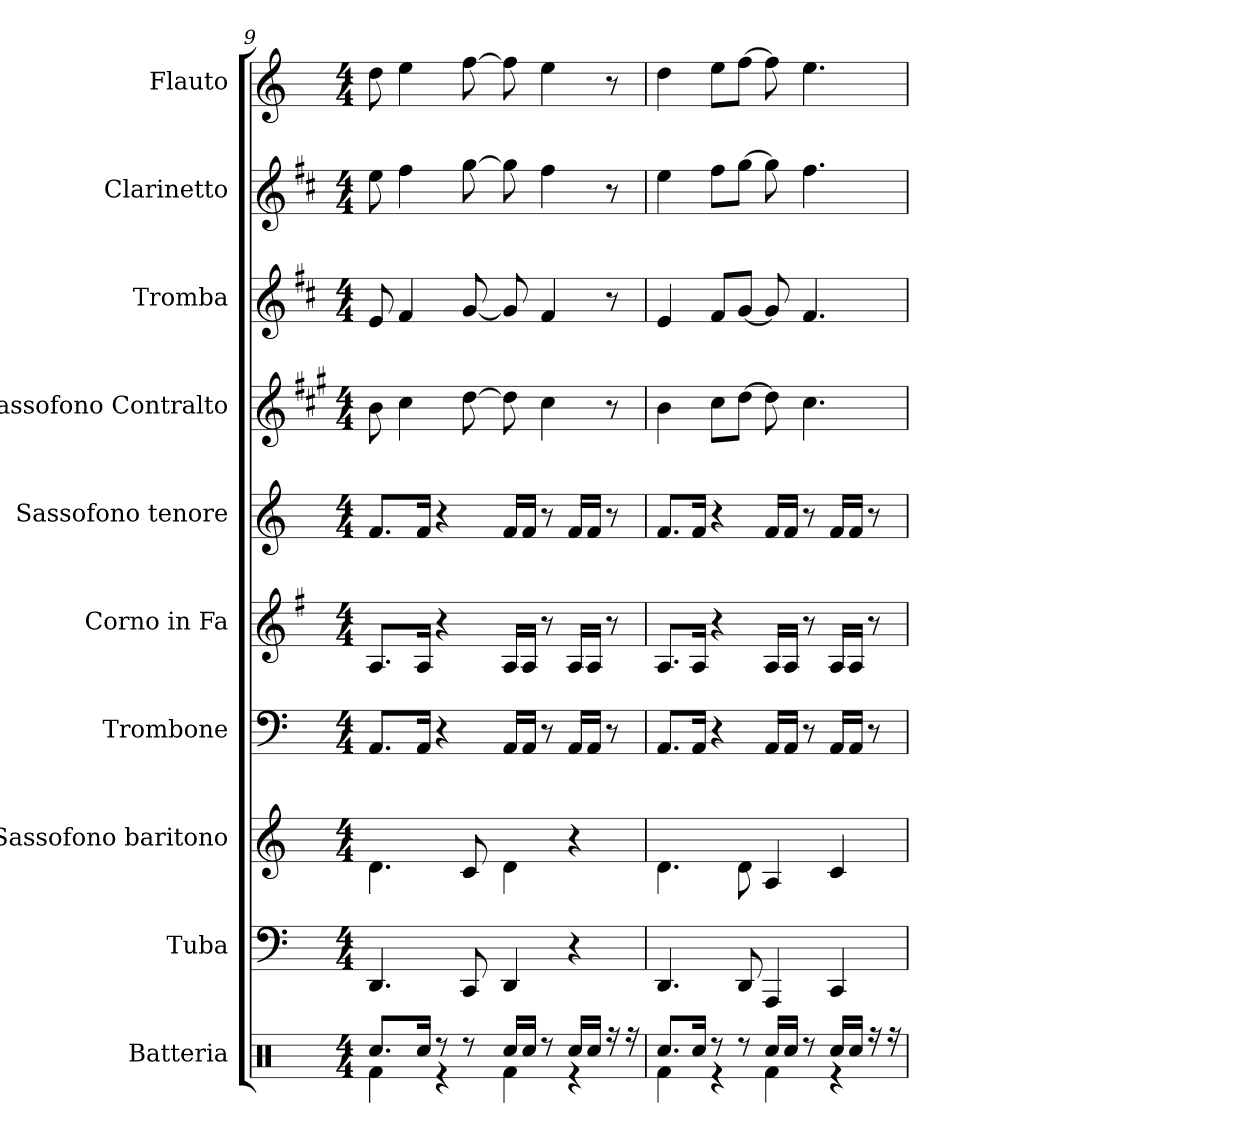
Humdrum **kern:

**kern	**kern	**kern	**kern	**kern	**kern	**kern	**kern	**kern	**kern
*part10	*part9	*part8	*part7	*part6	*part5	*part4	*part3	*part2	*part1
*staff10	*staff9	*staff8	*staff7	*staff6	*staff5	*staff4	*staff3	*staff2	*staff1
*I"Batteria	*I"Tuba	*I"Sassofono baritono	*I"Trombone	*I"Corno in Fa	*I"Sassofono tenore	*I"Sassofono Contralto	*I"Tromba	*I"Clarinetto	*I"Flauto
*I'Batt.	*I'Tba.	*	*I'Trb.	*I'Cor. Fa	*	*I'Alto	*I'Tr.	*I'Cl.	*I'Fl.
!!LO:PB:g=z
*clefX	*clefF4	*clefG2	*clefF4	*clefG2	*clefG2	*clefG2	*clefG2	*clefG2	*clefG2
*	*	*ITrd12c21	*	*ITrd4c7	*ITrd8c14	*ITrd5c9	*ITrd1c2	*ITrd1c2	*
*k[]	*k[]	*k[]	*k[]	*k[]	*k[]	*k[]	*k[]	*k[]	*k[]
*M4/4	*M4/4	*M4/4	*M4/4	*M4/4	*M4/4	*M4/4	*M4/4	*M4/4	*M4/4
=9	=9	=9	=9	=9	=9	=9	=9	=9	=9
*^	*	*	*	*	*	*	*	*	*
8.Rcc/L	4Rf\	4.DD/	4.D\	8.AA/L	8.D/L	8.F/L	8d\	8d/	8dd\	8dd\
.	.	.	.	.	.	.	4e\	4e/	4ee\	4ee\
16Rcc/Jk	.	.	.	16AA/Jk	16D/Jk	16F/Jk	.	.	.	.
8r	4r	.	.	4r	4r	4r	.	.	.	.
8r	.	8CC/	8C/	.	.	.	[8f\	[8f/	[8ff\	[8ff\
16Rcc/LL	4Rf\	4DD/	4D\	16AA/LL	16D/LL	16F/LL	8f\]	8f/]	8ff\]	8ff\]
16Rcc/JJ	.	.	.	16AA/JJ	16D/JJ	16F/JJ	.	.	.	.
8r	.	.	.	8r	8r	8r	4e\	4e/	4ee\	4ee\
16Rcc/LL	4r	4r	4r	16AA/LL	16D/LL	16F/LL	.	.	.	.
16Rcc/JJ	.	.	.	16AA/JJ	16D/JJ	16F/JJ	.	.	.	.
16r	.	.	.	8r	8r	8r	8r	8r	8r	8r
16r	.	.	.	.	.	.	.	.	.	.
=10	=10	=10	=10	=10	=10	=10	=10	=10	=10	=10
8.Rcc/L	4Rf\	4.DD/	4.D\	8.AA/L	8.D/L	8.F/L	4d\	4d/	4dd\	4dd\
16Rcc/Jk	.	.	.	16AA/Jk	16D/Jk	16F/Jk	.	.	.	.
8r	4r	.	.	4r	4r	4r	8e\L	8e/L	8ee\L	8ee\L
8r	.	8DD/	8D\	.	.	.	[8f\J	[8f/J	[8ff\J	[8ff\J
16Rcc/LL	4Rf\	4AAA/	4AA/	16AA/LL	16D/LL	16F/LL	8f\]	8f/]	8ff\]	8ff\]
16Rcc/JJ	.	.	.	16AA/JJ	16D/JJ	16F/JJ	.	.	.	.
8r	.	.	.	8r	8r	8r	4.e\	4.e/	4.ee\	4.ee\
16Rcc/LL	4r	4CC/	4C/	16AA/LL	16D/LL	16F/LL	.	.	.	.
16Rcc/JJ	.	.	.	16AA/JJ	16D/JJ	16F/JJ	.	.	.	.
16r	.	.	.	8r	8r	8r	.	.	.	.
16r	.	.	.	.	.	.	.	.	.	.
*v	*v	*	*	*	*	*	*	*	*	*
=	=	=	=	=	=	=	=	=	=
*-	*-	*-	*-	*-	*-	*-	*-	*-	*-
